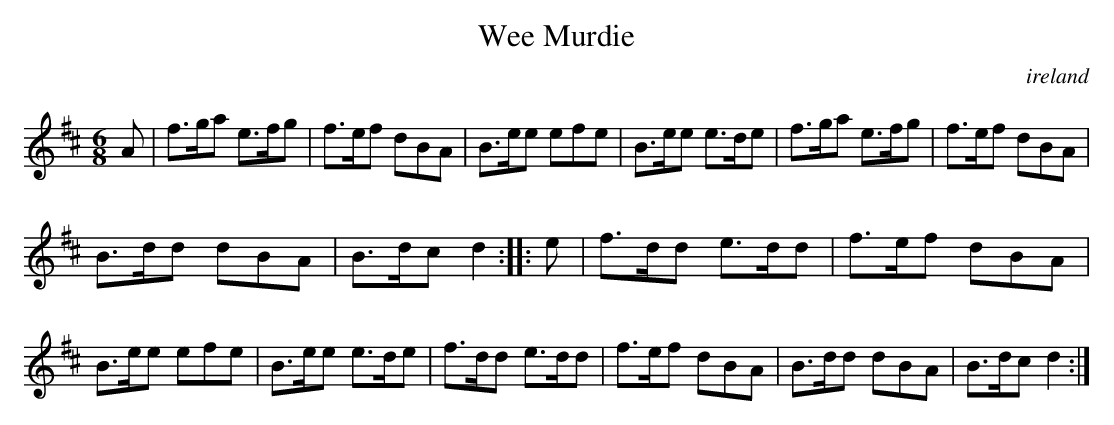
X:1
T:Wee Murdie
O:ireland
M:6/8
K:D
A|\
f>ga e>fg|f>ef dBA|B>ee efe|B>ee e>de|\
f>ga e>fg|f>ef dBA|
B>dd dBA|B>dc d2 ::\
e|\
f>dd e>dd|f>ef dBA|
B>ee efe|B>ee e>de|\
f>dd e>dd|f>ef dBA|B>dd dBA|B>dc d2:|
